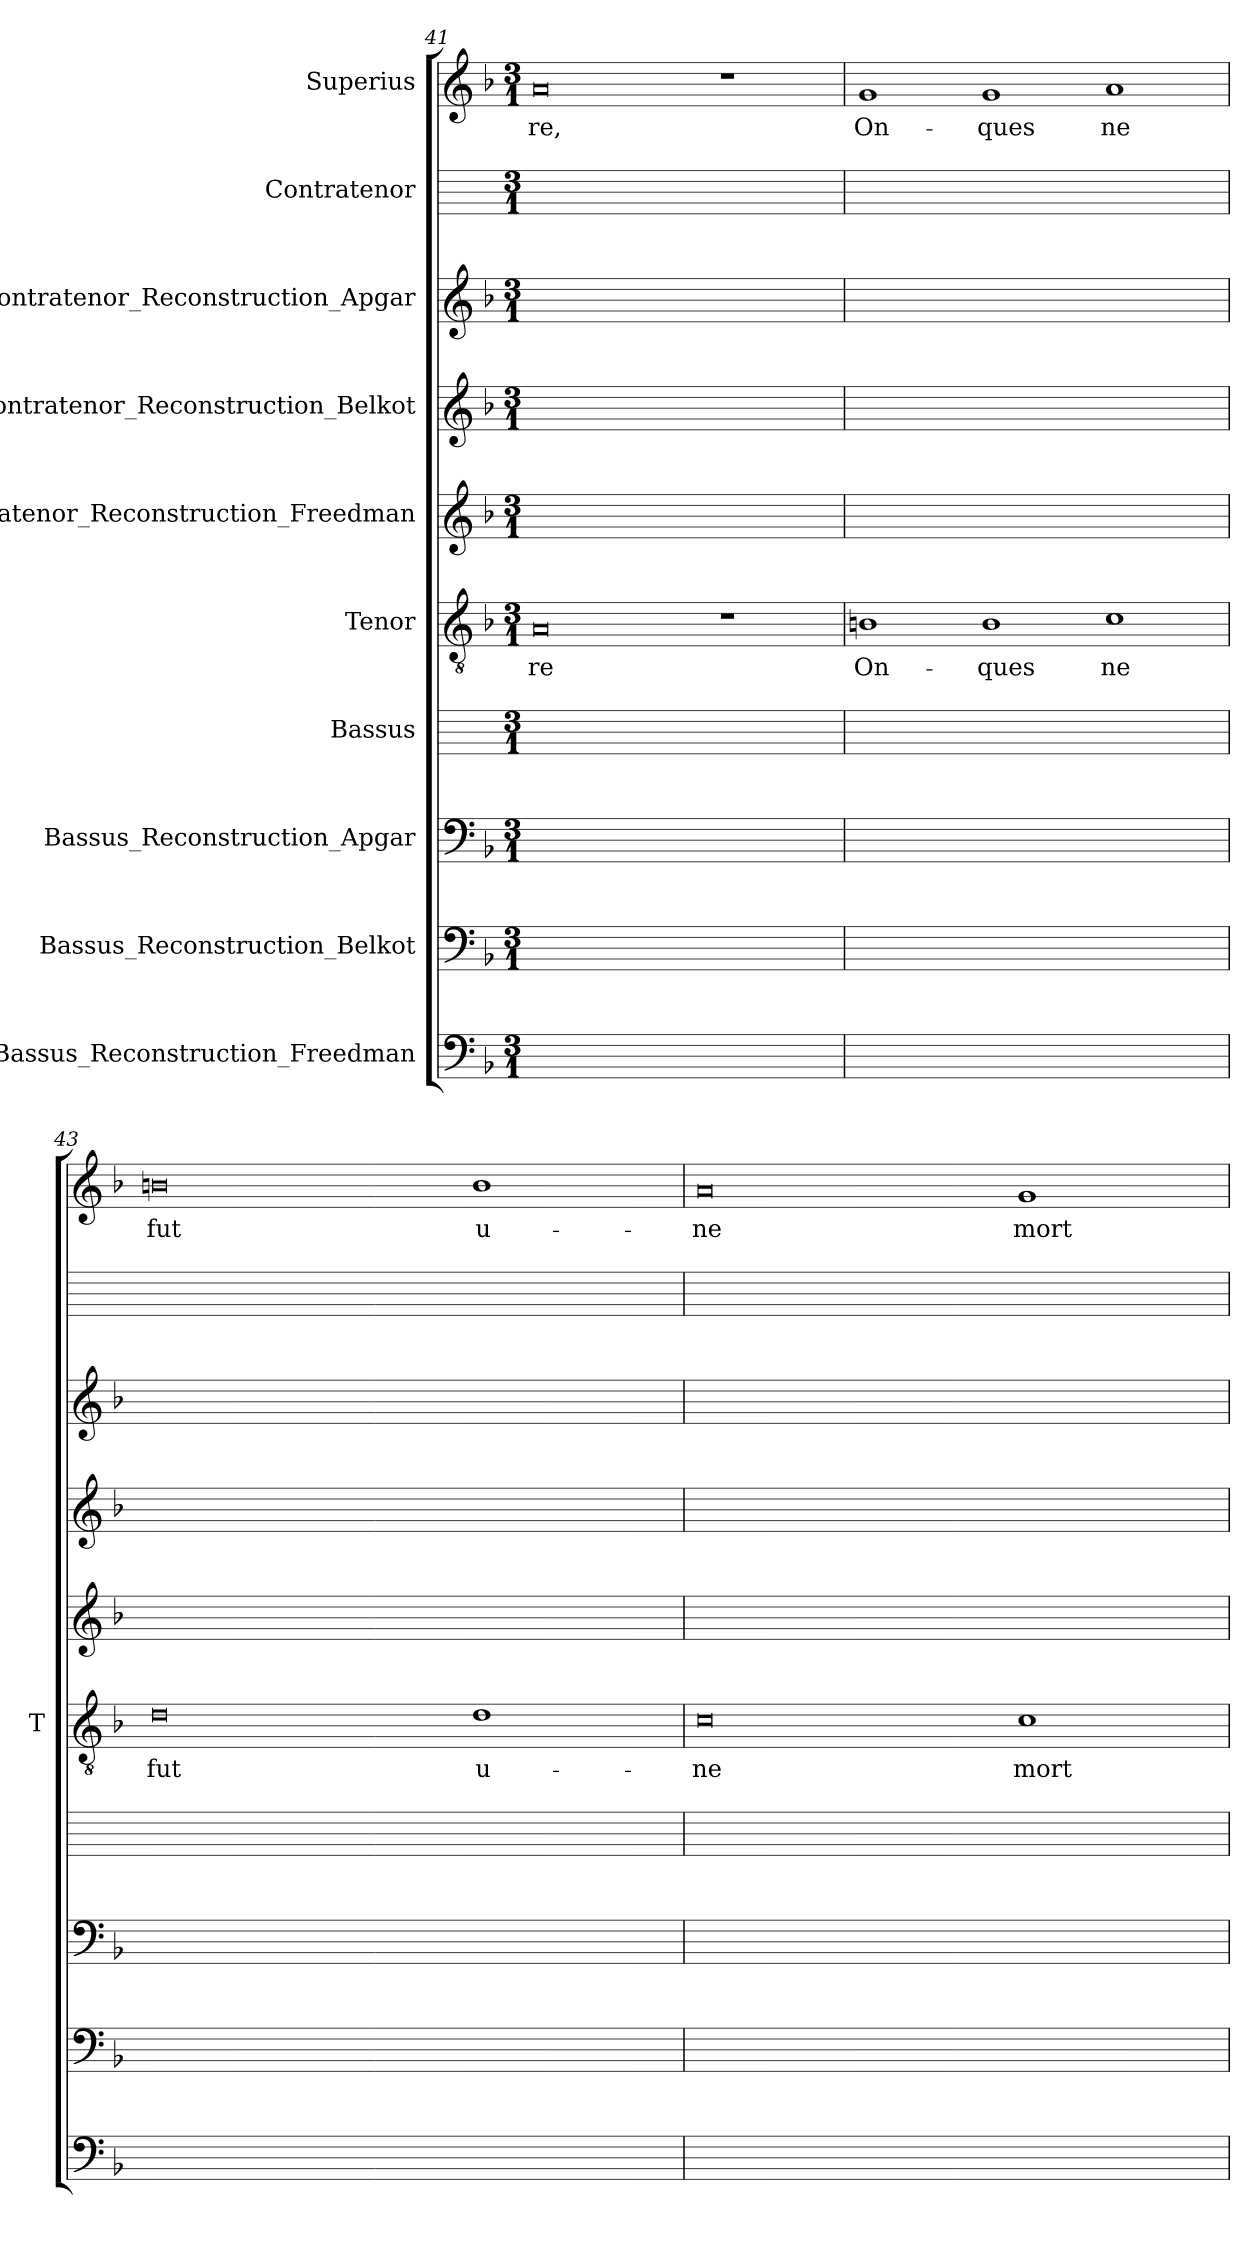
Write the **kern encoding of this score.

**kern	**kern	**kern	**kern	**kern	**text	**kern	**kern	**kern	**kern	**kern	**text
*part10	*part9	*part8	*part7	*part6	*part6	*part5	*part4	*part3	*part2	*part1	*part1
*staff10	*staff9	*staff8	*staff7	*staff6	*staff6	*staff5	*staff4	*staff3	*staff2	*staff1	*staff1
*I"Bassus_Reconstruction_Freedman	*I"Bassus_Reconstruction_Belkot	*I"Bassus_Reconstruction_Apgar	*I"Bassus	*I"Tenor	*	*I"Contratenor_Reconstruction_Freedman	*I"Contratenor_Reconstruction_Belkot	*I"Contratenor_Reconstruction_Apgar	*I"Contratenor	*I"Superius	*
*	*	*	*	*I'T	*	*	*	*	*	*	*
!!LO:PB:g=z
*clefF4	*clefF4	*clefF4	*	*clefGv2	*	*clefG2	*clefG2	*clefG2	*	*clefG2	*
*k[b-]	*k[b-]	*k[b-]	*	*k[b-]	*	*k[b-]	*k[b-]	*k[b-]	*	*k[b-]	*
*F:	*F:	*F:	*	*F:	*	*F:	*F:	*F:	*	*F:	*
*M3/1	*M3/1	*M3/1	*M3/1	*M3/1	*	*M3/1	*M3/1	*M3/1	*M3/1	*M3/1	*
=41	=41	=41	=41	=41	=41	=41	=41	=41	=41	=41	=41
0.ryy	0.ryy	0.ryy	0.ryy	0A	-re	0.ryy	0.ryy	0.ryy	0.ryy	0a	-re,
.	.	.	.	1r	.	.	.	.	.	1r	.
=42	=42	=42	=42	=42	=42	=42	=42	=42	=42	=42	=42
0.ryy	0.ryy	0.ryy	0.ryy	1Bn	On-	0.ryy	0.ryy	0.ryy	0.ryy	1g	On-
.	.	.	.	1B	-ques	.	.	.	.	1g	-ques
.	.	.	.	1c	-ne	.	.	.	.	1a	-ne
=43	=43	=43	=43	=43	=43	=43	=43	=43	=43	=43	=43
0.ryy	0.ryy	0.ryy	0.ryy	0d	-fut	0.ryy	0.ryy	0.ryy	0.ryy	0bn	-fut
.	.	.	.	1d	u-	.	.	.	.	1b	u-
=44	=44	=44	=44	=44	=44	=44	=44	=44	=44	=44	=44
0.ryy	0.ryy	0.ryy	0.ryy	0c	-ne	0.ryy	0.ryy	0.ryy	0.ryy	0a	-ne
.	.	.	.	1c	-mort	.	.	.	.	1g	-mort
=	=	=	=	=	=	=	=	=	=	=	=
*-	*-	*-	*-	*-	*-	*-	*-	*-	*-	*-	*-
